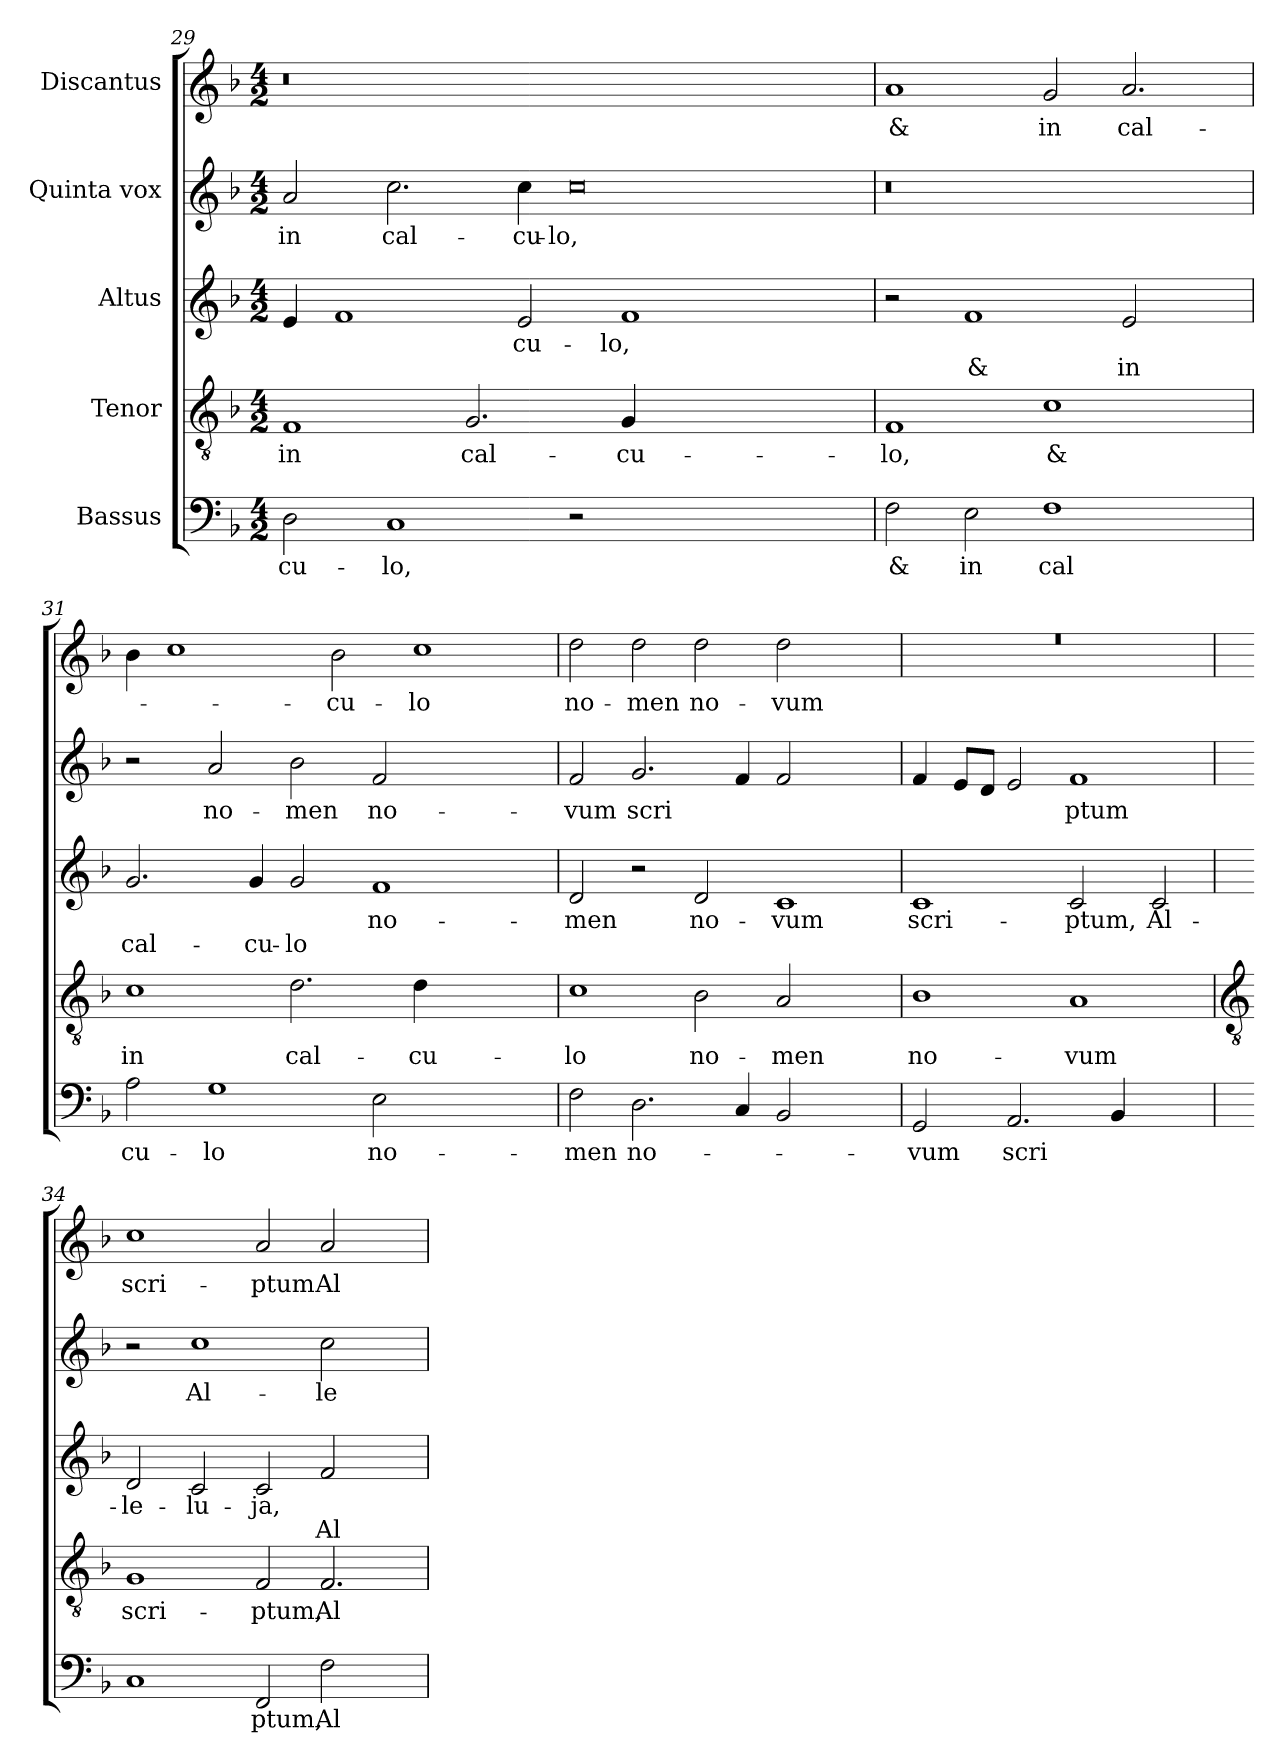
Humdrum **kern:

**kern	**text	**kern	**text	**kern	**text	**text	**kern	**text	**kern	**text
*part5	*part5	*part4	*part4	*part3	*part3	*part3	*part2	*part2	*part1	*part1
*staff5	*staff5	*staff4	*staff4	*staff3	*staff3	*staff3	*staff2	*staff2	*staff1	*staff1
*I"Bassus	*	*I"Tenor	*	*I"Altus	*	*	*I"Quinta vox	*	*I"Discantus	*
*clefF4	*	*clefGv2	*	*clefG2	*	*	*clefG2	*	*clefG2	*
*k[b-]	*	*k[b-]	*	*k[b-]	*	*	*k[b-]	*	*k[b-]	*
*F:	*	*F:	*	*F:	*	*	*F:	*	*F:	*
*M4/2	*	*M4/2	*	*M4/2	*	*	*M4/2	*	*M4/2	*
=29A	=29A	=29A	=29A	=29A	=29A	=29A	=29A	=29A	=29A	=29A
!	!LO:LY:b	!	!LO:LY:b	!	!	!	!	!LO:LY:b	!	!
*	*	*	*	*	*	*	*	*	*^	*
2D	-cu-	1F	in	4e	.	.	2a	in	0r	0ryy	.
.	.	.	.	1f	.	.	.	.	.	.	.
!	!LO:LY:b	!	!	!	!	!	!	!LO:LY:b	!	!	!
1C	-lo,	.	.	.	.	.	2.cc	cal-	.	.	.
!	!	!	!LO:LY:b	!	!	!	!	!	!	!	!
.	.	2.G	cal-	.	.	.	.	.	.	.	.
!	!	!	!	!	!LO:LY:b	!	!	!LO:LY:b	!	!	!
.	.	.	.	2e	cu-	.	4cc	-cu-	.	.	.
!	!	!	!	!	!	!	!	!LO:LY:b	!	!	!
2r	.	.	.	.	.	.	0cc	-lo,	.	.	.
!	!	!	!LO:LY:b	!	!LO:LY:b	!	!	!	!	!	!
.	.	4G	-cu-	1f	-lo,	.	.	.	.	.	.
1.ryy	.	1.ryy	.	.	.	.	.	.	1.ryy	1.ryy	.
.	.	.	.	2.ryy	.	.	.	.	.	.	.
=30A	=30A	=30A	=30A	=30A	=30A	=30A	=30A	=30A	=30A	=30A	=30A
!	!LO:LY:b	!	!LO:LY:b	!	!	!	!	!	!	!	!LO:LY:b
2F	&	1F	-lo,	2r	.	.	0r	.	1a	1ryy	&
!	!LO:LY:b	!	!	!	!	!LO:LY:b	!	!	!	!	!
2E	in	.	.	1f	.	&	.	.	.	.	.
!	!LO:LY:b	!	!LO:LY:b	!	!	!	!	!	!	!	!LO:LY:b
1F	cal	1c	&	.	.	.	.	.	2g	2ryy	in
!	!	!	!	!	!	!LO:LY:b	!	!	!	!	!LO:LY:b
.	.	.	.	2e	.	in	.	.	2.a	2ryy	cal-
4ryy	.	4ryy	.	4ryy	.	.	4ryy	.	.	4ryy	.
=31A	=31A	=31A	=31A	=31A	=31A	=31A	=31A	=31A	=31A	=31A	=31A
!	!LO:LY:b	!	!LO:LY:b	!	!	!LO:LY:b	!	!	!	!	!
2A	cu-	1c	in	2.g	.	cal-	2r	.	4b-	1ryy	.
.	.	.	.	.	.	.	.	.	1cc	.	.
!	!LO:LY:b	!	!	!	!	!	!	!LO:LY:b	!	!	!
1G	-lo	.	.	.	.	.	2a	no-	.	.	.
!	!	!	!	!	!	!LO:LY:b	!	!	!	!	!
.	.	.	.	4g	.	-cu-	.	.	.	.	.
!	!	!	!LO:LY:b	!	!	!LO:LY:b	!	!LO:LY:b	!	!	!
.	.	2.d	cal-	2g	.	-lo	2b-	-men	.	1..ryy	.
!	!	!	!	!	!	!	!	!	!	!	!LO:LY:b
.	.	.	.	.	.	.	.	.	2b-	.	-cu-
!	!LO:LY:b	!	!	!	!LO:LY:b	!	!	!LO:LY:b	!	!	!
2E	no-	.	.	1f	no-	.	2f	no-	.	.	.
!	!	!	!LO:LY:b	!	!	!	!	!	!	!	!LO:LY:b
.	.	4d	-cu-	.	.	.	.	.	1cc	.	-lo
2.ryy	.	2.ryy	.	.	.	.	2.ryy	.	.	.	.
.	.	.	.	4ryy	.	.	.	.	.	.	.
=32A	=32A	=32A	=32A	=32A	=32A	=32A	=32A	=32A	=32A	=32A	=32A
!	!LO:LY:b	!	!LO:LY:b	!	!LO:LY:b	!	!	!LO:LY:b	!	!	!LO:LY:b
2F	-men	1c	-lo	2d	-men	.	2f	-vum	2dd	2ryy	no-
!	!LO:LY:b	!	!	!	!	!	!	!LO:LY:b	!	!	!LO:LY:b
2.D	no-	.	.	2r	.	.	2.g	scri	2dd	0ryy	-men
!	!	!	!LO:LY:b	!	!LO:LY:b	!	!	!	!	!	!LO:LY:b
.	.	2B-	no-	2d	no-	.	.	.	2dd	.	no-
4C	.	.	.	.	.	.	4f	.	.	.	.
!	!	!	!LO:LY:b	!	!LO:LY:b	!	!	!	!	!	!LO:LY:b
2BB-	.	2A	-men	1c	-vum	.	2f	.	2dd	.	-vum
2ryy	.	2ryy	.	.	.	.	2ryy	.	2ryy	.	.
!!LO:LB:g=z	!!
=33A	=33A	=33A	=33A	=33A	=33A	=33A	=33A	=33A	=33A	=33A	=33A
!	!LO:LY:b	!	!LO:LY:b	!	!LO:LY:b	!	!	!	!	!	!
2GG	-vum	1B-	no-	1c	scri-	.	4f	.	0r	0ryy	.
.	.	.	.	.	.	.	8eL	.	.	.	.
.	.	.	.	.	.	.	8dJ	.	.	.	.
!	!LO:LY:b	!	!	!	!	!	!	!	!	!	!
2.AA	scri	.	.	.	.	.	2e	.	.	.	.
!	!	!	!LO:LY:b	!	!LO:LY:b	!	!	!LO:LY:b	!	!	!
.	.	1A	-vum	2c	-ptum,	.	1f	ptum	.	.	.
4BB-	.	.	.	.	.	.	.	.	.	.	.
!	!	!	!	!	!LO:LY:b	!	!	!	!	!	!
2ryy	.	.	.	2c	Al-	.	.	.	.	.	.
*	*	*	*	*	*	*	*	*	*v	*v	*
!!LO:LB:g=z
=34	=34	=34	=34	=34	=34	=34	=34	=34	=34	=34
*	*	*clefGv2	*	*	*	*	*	*	*	*
!	!	!	!LO:LY:b	!	!LO:LY:b	!	!	!	!	!LO:LY:b
1C	.	1G	scri-	2d	-le-	.	2r	.	1cc	scri-
!	!	!	!	!	!LO:LY:b	!	!	!LO:LY:b	!	!
.	.	.	.	2c	-lu-	.	1cc	Al-	.	.
!	!LO:LY:b	!	!LO:LY:b	!	!LO:LY:b	!	!	!	!	!LO:LY:b
2FF	ptum,	2F	-ptum,	2c	-ja,	.	.	.	2a	-ptum
!	!LO:LY:b	!	!LO:LY:b	!	!	!LO:LY:b	!	!LO:LY:b	!	!LO:LY:b
2F	Al-	2.F	Al	2f	.	Al-	2cc	-le-	2a	Al-
4ryy	.	.	.	4ryy	.	.	4ryy	.	4ryy	.
=	=	=	=	=	=	=	=	=	=	=
*-	*-	*-	*-	*-	*-	*-	*-	*-	*-	*-
